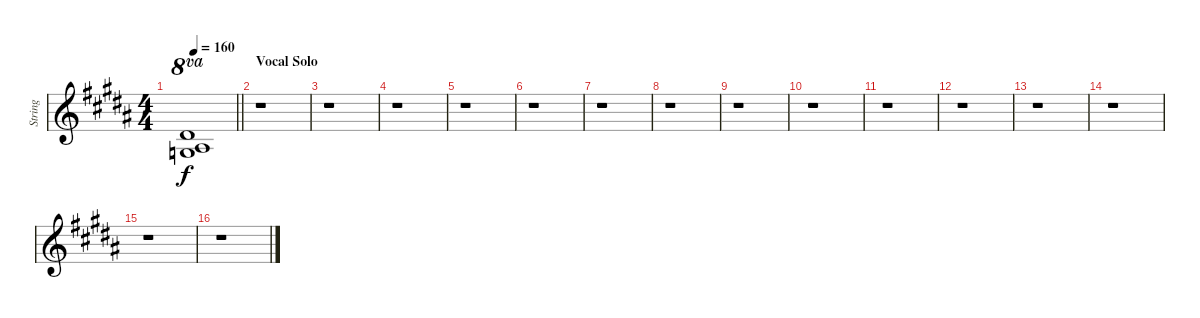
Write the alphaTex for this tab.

\track ("String" "String") {instrument stringensemble1}
\staff {score}
\tuning (E4 B3 G3 D3 A2 E2 B1) {hide}
\ts (4 4)
\tempo 160
\clef g2
\barLineRight lightlight
\ks b
(11.1 11.2 12.3).1{ot 8va dy f} |
\section ("" "Vocal Solo")
r.1 |
r.1 |
r.1 |
r.1 |
r.1 |
r.1 |
r.1 |
r.1 |
r.1 |
r.1 |
r.1 |
r.1 |
r.1 |
r.1 |
r.1
